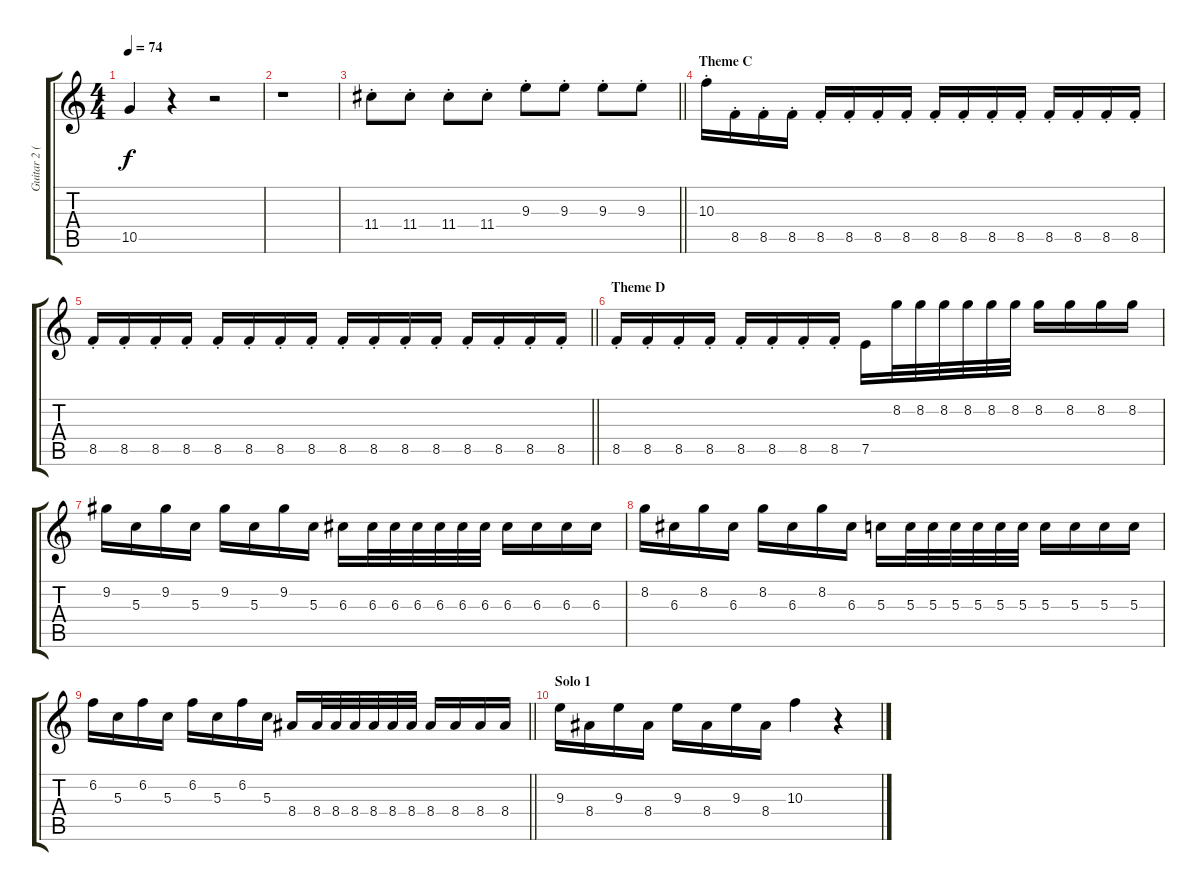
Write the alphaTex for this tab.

\track ("Guitar 2 (Rhythm)" "Guitar 2 (") {instrument overdrivenguitar}
\staff {score tabs}
\tuning (E4 B3 G3 D3 A2 E2) {hide}
\ts (4 4)
\tempo 74
\clef g2
\ks c
10.5.4{dy f} r.4 r.2 |
r.1 |
\barLineRight lightlight
11.4{st}.8 11.4{st}.8 11.4{st}.8 11.4{st}.8 9.3{st}.8 9.3{st}.8 9.3{st}.8 9.3{st}.8 |
\section ("" "Theme C")
10.3{st}.16 8.5{st}.16 8.5{st}.16 8.5{st}.16 8.5{st}.16 8.5{st}.16 8.5{st}.16 8.5{st}.16 8.5{st}.16 8.5{st}.16 8.5{st}.16 8.5{st}.16 8.5{st}.16 8.5{st}.16 8.5{st}.16 8.5{st}.16 |
\barLineRight lightlight
8.5{st}.16 8.5{st}.16 8.5{st}.16 8.5{st}.16 8.5{st}.16 8.5{st}.16 8.5{st}.16 8.5{st}.16 8.5{st}.16 8.5{st}.16 8.5{st}.16 8.5{st}.16 8.5{st}.16 8.5{st}.16 8.5{st}.16 8.5{st}.16 |
\section ("" "Theme D")
8.5{st}.16 8.5{st}.16 8.5{st}.16 8.5{st}.16 8.5{st}.16 8.5{st}.16 8.5{st}.16 8.5{st}.16 7.5.16{volume 12} 8.2.32 8.2.32 8.2.32 8.2.32 8.2.32 8.2.32 8.2.16 8.2.16 8.2.16 8.2.16 |
9.2.16 5.3.16 9.2.16 5.3.16 9.2.16 5.3.16 9.2.16 5.3.16 6.3.16 6.3.32 6.3.32 6.3.32 6.3.32 6.3.32 6.3.32 6.3.16 6.3.16 6.3.16 6.3.16 |
8.2.16 6.3.16 8.2.16 6.3.16 8.2.16 6.3.16 8.2.16 6.3.16 5.3.16 5.3.32 5.3.32 5.3.32 5.3.32 5.3.32 5.3.32 5.3.16 5.3.16 5.3.16 5.3.16 |
\barLineRight lightlight
6.2.16 5.3.16 6.2.16 5.3.16 6.2.16 5.3.16 6.2.16 5.3.16 8.4.16 8.4.32 8.4.32 8.4.32 8.4.32 8.4.32 8.4.32 8.4.16 8.4.16 8.4.16 8.4.16 |
\section ("" "Solo 1")
9.3.16 8.4.16 9.3.16 8.4.16 9.3.16 8.4.16 9.3.16 8.4.16 10.3.4 r.4
